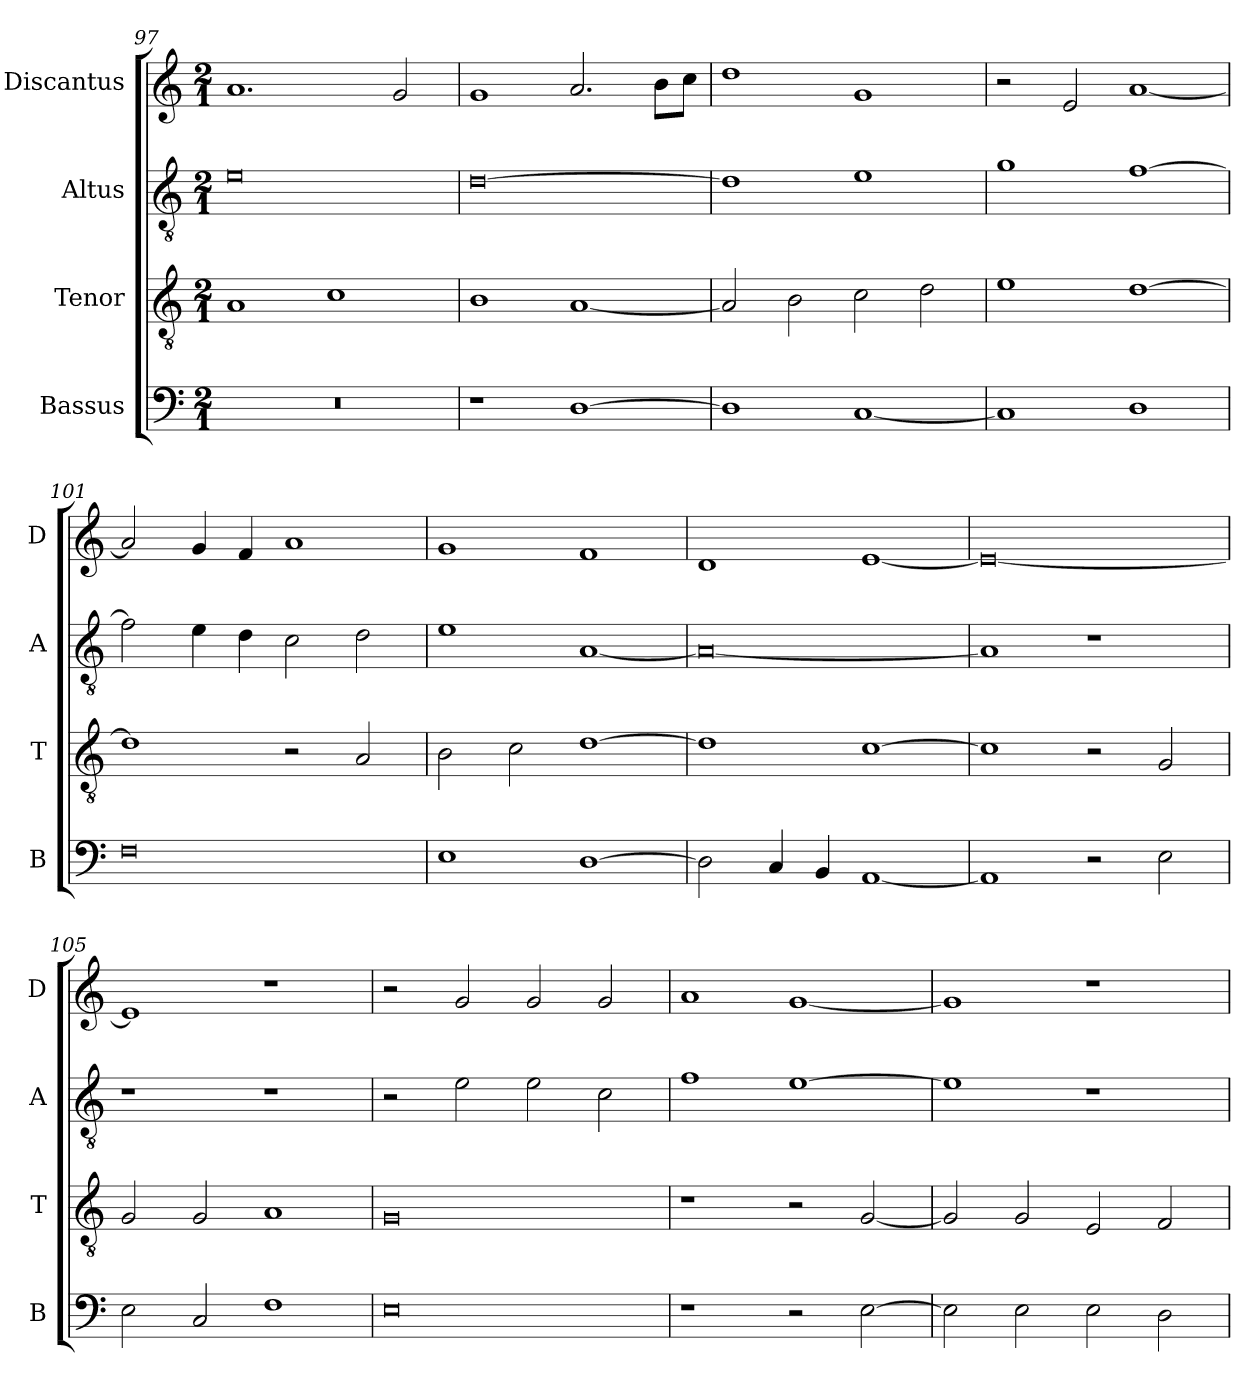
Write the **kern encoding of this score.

**kern	**kern	**kern	**kern
*part4	*part3	*part2	*part1
*staff4	*staff3	*staff2	*staff1
*I"Bassus	*I"Tenor	*I"Altus	*I"Discantus
*I'B	*I'T	*I'A	*I'D
*clefF4	*clefGv2	*clefGv2	*clefG2
*k[]	*k[]	*k[]	*k[]
*M2/1	*M2/1	*M2/1	*M2/1
=97	=97	=97	=97
0r	1A	0e	1.a
.	1c	.	.
.	.	.	2g/
=98	=98	=98	=98
1r	1B	[0d	1g
[1D	[1A	.	2.a/
.	.	.	8b\L
.	.	.	8cc\J
=99	=99	=99	=99
1D]	2A/]	1d]	1dd
.	2B\	.	.
[1C	2c\	1e	1g
.	2d\	.	.
=100	=100	=100	=100
1C]	1e	1g	2r
.	.	.	2e/
1D	[1d	[1f	[1a
=101	=101	=101	=101
0F	1d]	2f\]	2a/]
.	.	4e\	4g/
.	.	4d\	4f/
.	2r	2c\	1a
.	2A/	2d\	.
=102	=102	=102	=102
1E	2B\	1e	1g
.	2c\	.	.
[1D	[1d	[1A	1f
=103	=103	=103	=103
2D\]	1d]	0A_	1d
4C/	.	.	.
4BB/	.	.	.
[1AA	[1c	.	[1e
=104	=104	=104	=104
1AA]	1c]	1A]	0e_
2r	2r	1r	.
2E\	2G/	.	.
=105	=105	=105	=105
2E\	2G/	1r	1e]
2C/	2G/	.	.
1F	1A	1r	1r
=106	=106	=106	=106
0E	0G	2r	2r
.	.	2e\	2g/
.	.	2e\	2g/
.	.	2c\	2g/
=107	=107	=107	=107
1r	1r	1f	1a
2r	2r	[1e	[1g
[2E\	[2G/	.	.
=108	=108	=108	=108
2E\]	2G/]	1e]	1g]
2E\	2G/	.	.
2E\	2E/	1r	1r
2D\	2F/	.	.
=	=	=	=
*-	*-	*-	*-
